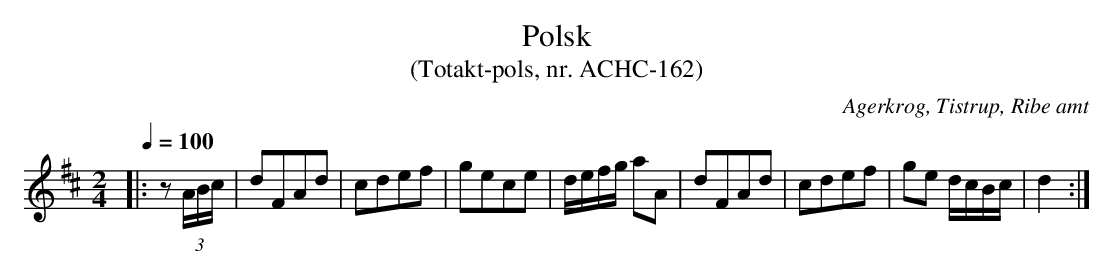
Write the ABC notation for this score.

X:1
T:Polsk
T:(Totakt-pols, nr. ACHC-162)
O:Agerkrog, Tistrup, Ribe amt
M:2/4
L:1/8
Q:1/4=100
K:D
|: z(3A/B/c/ | dFAd | cdef | gece | d/e/f/g/ aA | dFAd | cdef | ge d/c/B/c/ | d2 :|
|:  :|
